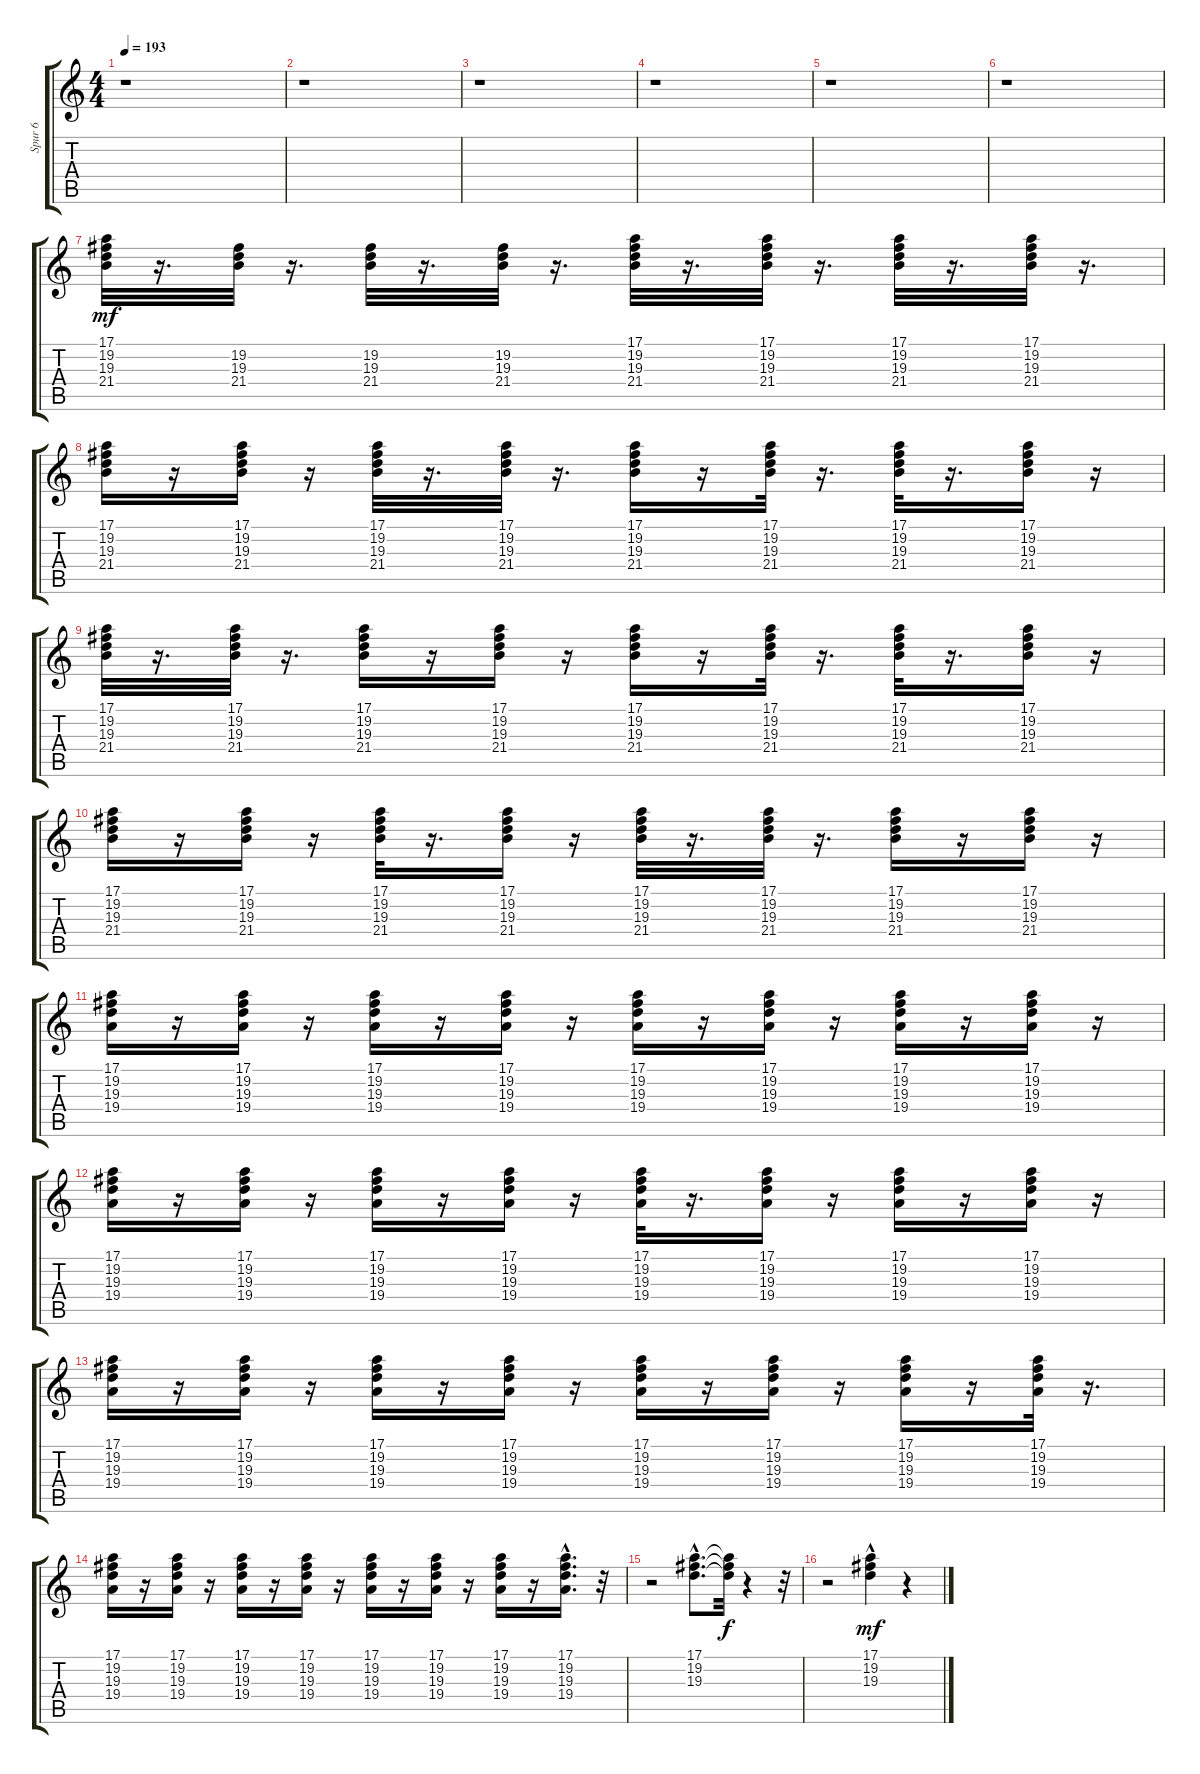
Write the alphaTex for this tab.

\track ("Spur 6" "Spur 6") {instrument acousticgrandpiano}
\staff {score tabs}
\tuning (E4 B3 G3 D3 A2 E2) {hide}
\ts (4 4)
\tempo 193
\clef g2
\ks c
r.1{dy mf} |
r.1 |
r.1 |
r.1 |
r.1 |
r.1 |
(17.1 19.2 19.3 21.4).32 r.16{d} (19.2 19.3 21.4).32 r.16{d} (19.2 19.3 21.4).32 r.16{d} (19.2 19.3 21.4).32 r.16{d} (17.1 19.2 19.3 21.4).32 r.16{d} (17.1 19.2 19.3 21.4).32 r.16{d} (17.1 19.2 19.3 21.4).32 r.16{d} (17.1 19.2 19.3 21.4).32 r.16{d} |
(17.1 19.2 19.3 21.4).16 r.16 (17.1 19.2 19.3 21.4).16 r.16 (17.1 19.2 19.3 21.4).32 r.16{d} (17.1 19.2 19.3 21.4).32 r.16{d} (17.1 19.2 19.3 21.4).16 r.16 (17.1 19.2 19.3 21.4).32 r.16{d} (17.1 19.2 19.3 21.4).32 r.16{d} (17.1 19.2 19.3 21.4).16 r.16 |
(17.1 19.2 19.3 21.4).32 r.16{d} (17.1 19.2 19.3 21.4).32 r.16{d} (17.1 19.2 19.3 21.4).16 r.16 (17.1 19.2 19.3 21.4).16 r.16 (17.1 19.2 19.3 21.4).16 r.16 (17.1 19.2 19.3 21.4).32 r.16{d} (17.1 19.2 19.3 21.4).32 r.16{d} (17.1 19.2 19.3 21.4).16 r.16 |
(17.1 19.2 19.3 21.4).16 r.16 (17.1 19.2 19.3 21.4).16 r.16 (17.1 19.2 19.3 21.4).32 r.16{d} (17.1 19.2 19.3 21.4).16 r.16 (17.1 19.2 19.3 21.4).32 r.16{d} (17.1 19.2 19.3 21.4).32 r.16{d} (17.1 19.2 19.3 21.4).16 r.16 (17.1 19.2 19.3 21.4).16 r.16 |
(17.1 19.2 19.3 19.4).16 r.16 (17.1 19.2 19.3 19.4).16 r.16 (17.1 19.2 19.3 19.4).16 r.16 (17.1 19.2 19.3 19.4).16 r.16 (17.1 19.2 19.3 19.4).16 r.16 (17.1 19.2 19.3 19.4).16 r.16 (17.1 19.2 19.3 19.4).16 r.16 (17.1 19.2 19.3 19.4).16 r.16 |
(17.1 19.2 19.3 19.4).16 r.16 (17.1 19.2 19.3 19.4).16 r.16 (17.1 19.2 19.3 19.4).16 r.16 (17.1 19.2 19.3 19.4).16 r.16 (17.1 19.2 19.3 19.4).32 r.16{d} (17.1 19.2 19.3 19.4).16 r.16 (17.1 19.2 19.3 19.4).16 r.16 (17.1 19.2 19.3 19.4).16 r.16 |
(17.1 19.2 19.3 19.4).16 r.16 (17.1 19.2 19.3 19.4).16 r.16 (17.1 19.2 19.3 19.4).16 r.16 (17.1 19.2 19.3 19.4).16 r.16 (17.1 19.2 19.3 19.4).16 r.16 (17.1 19.2 19.3 19.4).16 r.16 (17.1 19.2 19.3 19.4).16 r.16 (17.1 19.2 19.3 19.4).32 r.16{d} |
(17.1 19.2 19.3 19.4).16 r.16 (17.1 19.2 19.3 19.4).16 r.16 (17.1 19.2 19.3 19.4).16 r.16 (17.1 19.2 19.3 19.4).16 r.16 (17.1 19.2 19.3 19.4).16 r.16 (17.1 19.2 19.3 19.4).16 r.16 (17.1 19.2 19.3 19.4).16 r.16 (17.1 19.2 19.3 19.4{hac}).16{d} r.32 |
r.2 (17.1{hac} 19.2{hac} 19.3{hac}).8{d} (17.1{t} 19.2{t} 19.3{t}).32{dy f} r.4 r.32 |
r.2 (17.1 19.2{hac} 19.3).4{dy mf} r.4
